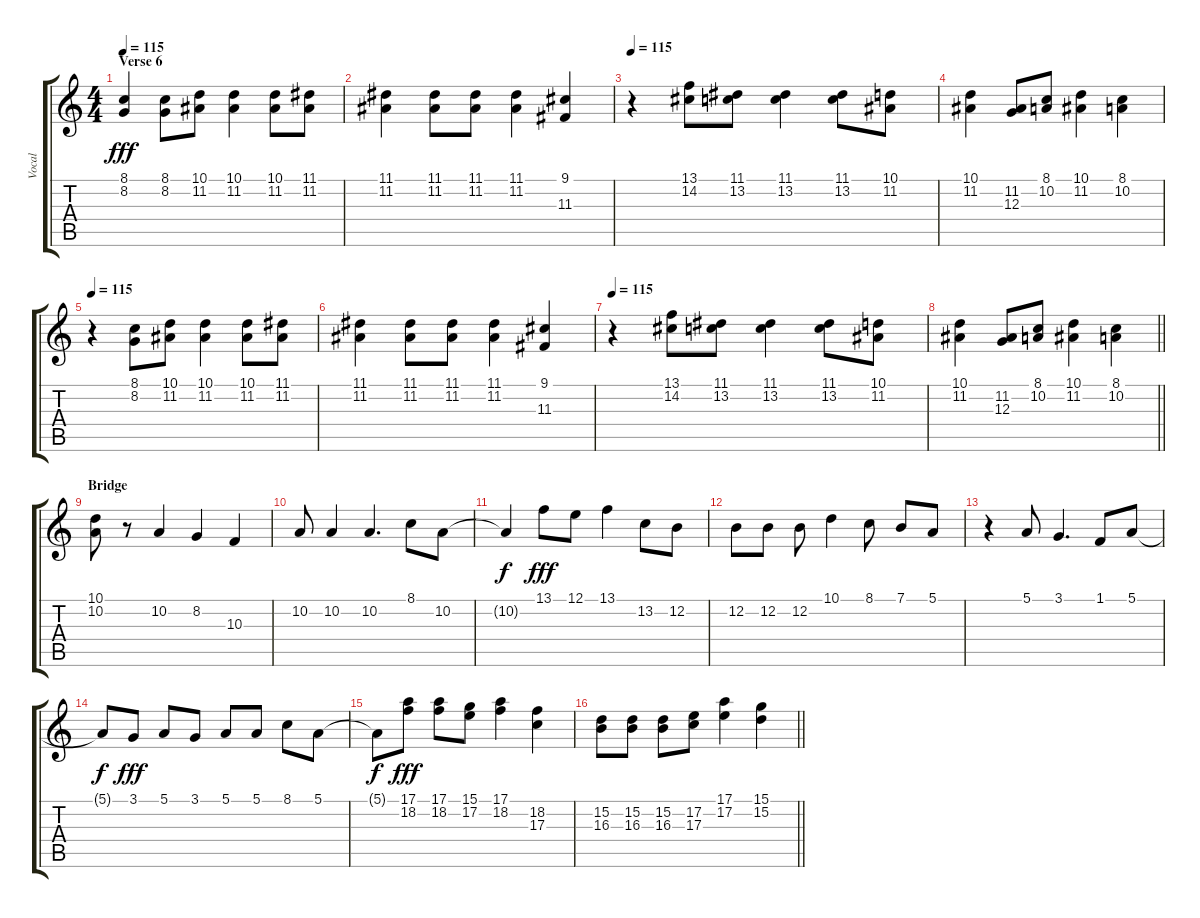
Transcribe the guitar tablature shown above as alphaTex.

\track ("Vocal" "Vocal") {instrument trumpet}
\staff {score tabs}
\tuning (E4 B3 G3 D3 A2 E2) {hide}
\ts (4 4)
\section ("" "Verse 6")
\tempo 115
\clef g2
\ks c
(8.1 8.2).4{dy fff} (8.1 8.2).8 (10.1 11.2).8 (10.1 11.2).4 (10.1 11.2).8 (11.1 11.2).8 |
(11.1 11.2).4 (11.1 11.2).8 (11.1 11.2).8 (11.1 11.2).4 (9.1 11.3).4 |
\tempo 115
r.4 (13.1 14.2).8 (11.1 13.2).8 (11.1 13.2).4 (11.1 13.2).8 (10.1 11.2).8 |
(10.1 11.2).4 (11.2 12.3).8 (8.1 10.2).8 (10.1 11.2).4 (8.1 10.2).4 |
\tempo 115
r.4 (8.1 8.2).8 (10.1 11.2).8 (10.1 11.2).4 (10.1 11.2).8 (11.1 11.2).8 |
(11.1 11.2).4 (11.1 11.2).8 (11.1 11.2).8 (11.1 11.2).4 (9.1 11.3).4 |
\tempo 115
r.4 (13.1 14.2).8 (11.1 13.2).8 (11.1 13.2).4 (11.1 13.2).8 (10.1 11.2).8 |
\barLineRight lightlight
(10.1 11.2).4 (11.2 12.3).8 (8.1 10.2).8 (10.1 11.2).4 (8.1 10.2).4 |
\section ("" "Bridge")
(10.1 10.2).8 r.8 10.2.4 8.2.4 10.3.4 |
10.2.8 10.2.4 10.2.4{d} 8.1.8 10.2.8 |
10.2{t}.4{dy f} 13.1.8{dy fff} 12.1.8 13.1.4 13.2.8 12.2.8 |
12.2.8 12.2.8 12.2.8 10.1.4 8.1.8 7.1.8 5.1.8 |
r.4 5.1.8 3.1.4{d} 1.1.8 5.1.8 |
5.1{t}.8{dy f} 3.1.8{dy fff} 5.1.8 3.1.8 5.1.8 5.1.8 8.1.8 5.1.8 |
5.1{t}.8{dy f} (17.1 18.2).8{dy fff} (17.1 18.2).8 (15.1 17.2).8 (17.1 18.2).4 (18.2 17.3).4 |
\barLineRight lightlight
(15.2 16.3).8 (15.2 16.3).8 (15.2 16.3).8 (17.2 17.3).8 (17.1 17.2).4 (15.1 15.2).4
